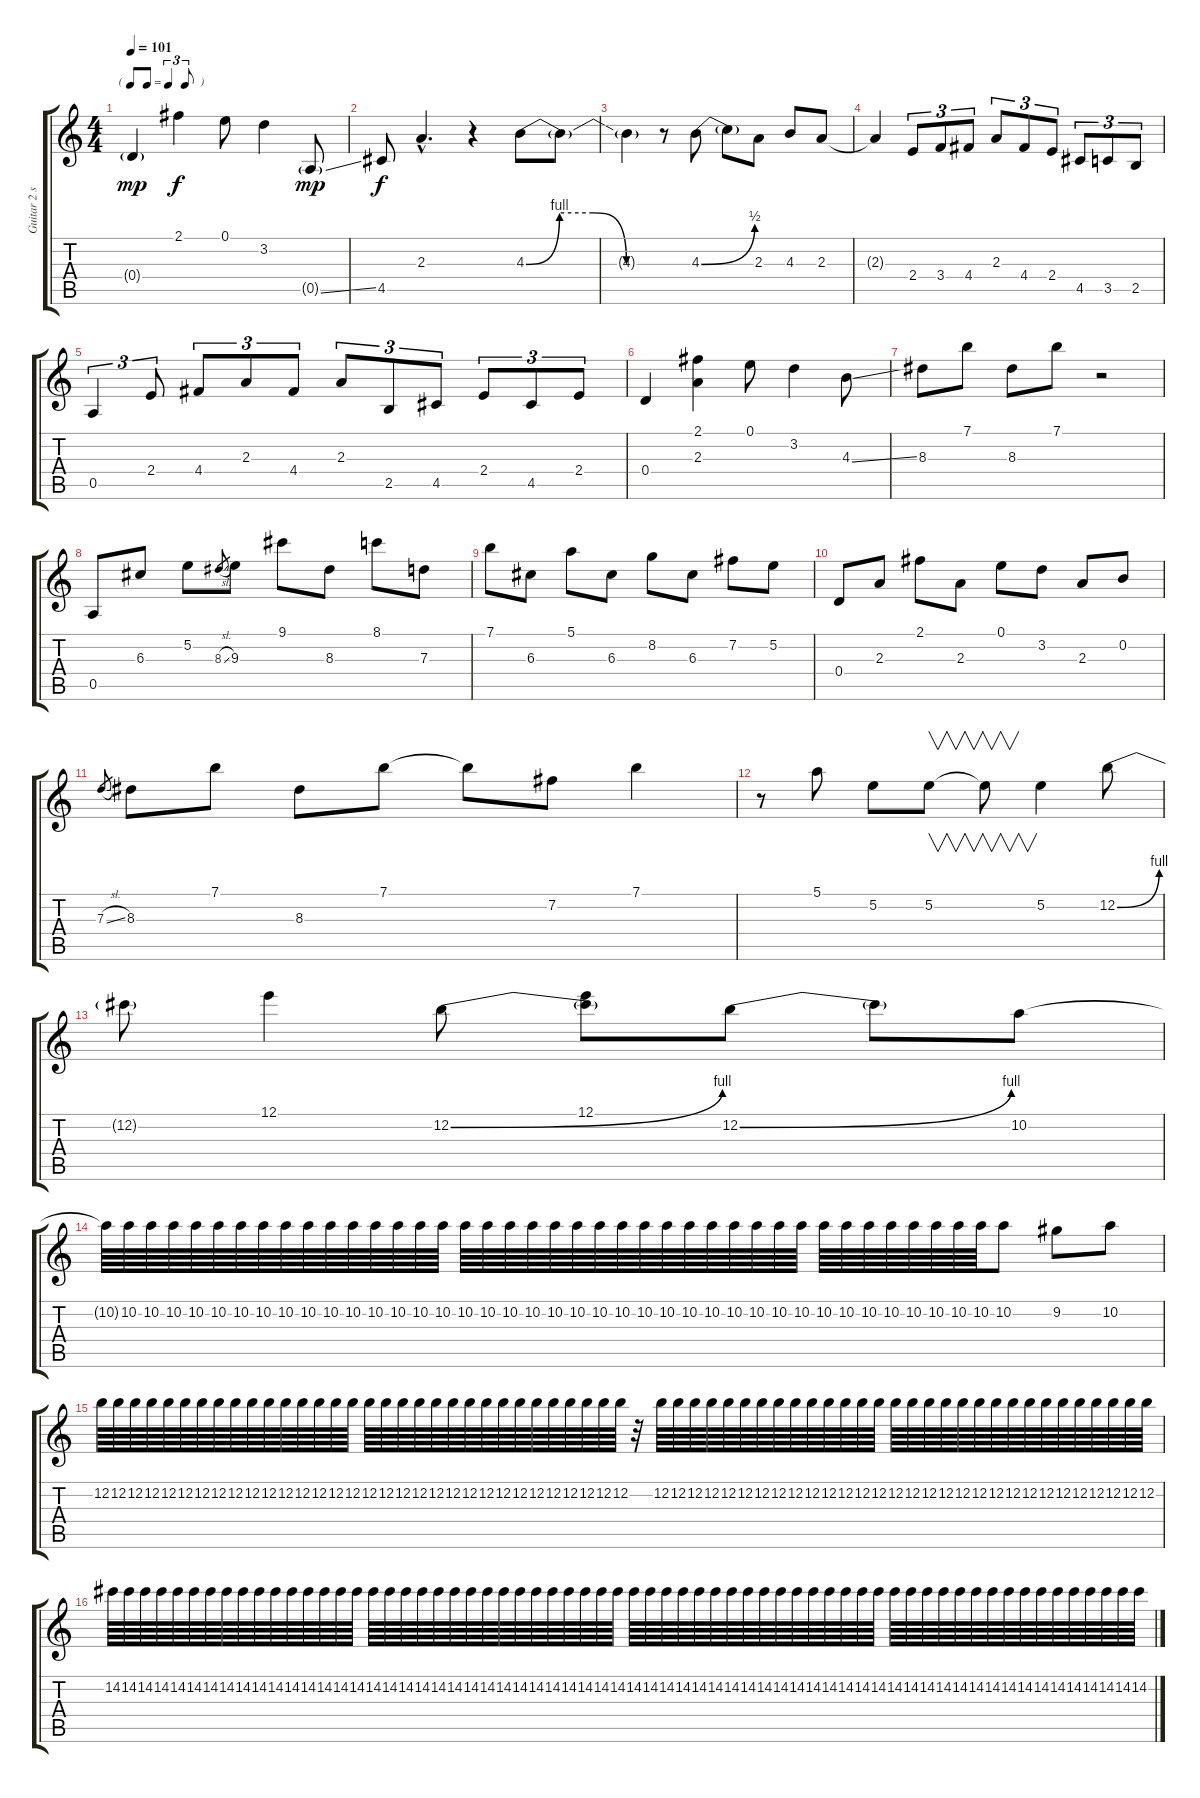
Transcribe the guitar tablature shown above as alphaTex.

\track ("Guitar 2 standard" "Guitar 2 s") {instrument acousticguitarsteel}
\staff {score tabs}
\tuning (E4 B3 G3 D3 A2 E2) {hide}
\ts (4 4)
\tf triplet8th
\tempo 101
\clef g2
\ks c
0.4{g}.4{dy mp} 2.1.4{dy f} 0.1.8 3.2.4 0.5{ss g}.8{dy mp} |
4.5.8{dy f} 2.3{hac}.4{d} r.4 4.3{be (custom 0 0 15 4 30 4 45 0 60 0)}.8 4.3{t}.8 |
4.3{t}.4 r.8 4.3{be (bend 0 0 60 2)}.8 4.3{t}.8 2.3.8 4.3.8 2.3.8 |
2.3{t}.4 2.4.8{tu (3 2)} 3.4.8{tu (3 2)} 4.4.8{tu (3 2)} 2.3.8{tu (3 2)} 4.4.8{tu (3 2)} 2.4.8{tu (3 2)} 4.5.8{tu (3 2)} 3.5.8{tu (3 2)} 2.5.8{tu (3 2)} |
0.5.4{tu (3 2)} 2.4.8{tu (3 2)} 4.4.8{tu (3 2)} 2.3.8{tu (3 2)} 4.4.8{tu (3 2)} 2.3.8{tu (3 2)} 2.5.8{tu (3 2)} 4.5.8{tu (3 2)} 2.4.8{tu (3 2)} 4.5.8{tu (3 2)} 2.4.8{tu (3 2)} |
0.4.4 (2.1 2.3).4 0.1.8 3.2.4 4.3{ss}.8 |
8.3.8 7.1.8 8.3.8 7.1.8 r.2 |
0.5.8 6.3.8 5.2.8 8.3{sl}.8{gr} 9.3.8 9.1.8 8.3.8 8.1.8 7.3.8 |
7.1.8 6.3.8 5.1.8 6.3.8 8.2.8 6.3.8 7.2.8 5.2.8 |
0.4.8 2.3.8 2.1.8 2.3.8 0.1.8 3.2.8 2.3.8 0.2.8 |
7.3{sl}.8{gr} 8.3.8 7.1.8 8.3.8 7.1.8 7.1{t}.8 7.2.8 7.1.4 |
r.8 5.1.8 5.2.8 5.2.8{v} 5.2{t}.8{v} 5.2.4 12.2{be (bend 0 0 60 4)}.8 |
12.2{t}.8 12.1.4 12.2{be (bend 0 0 60 4)}.8 (12.1 12.2{t}).8 12.2{be (bend 0 0 60 4)}.8 12.2{t}.8 10.2.8 |
10.2{t}.64 10.2.64 10.2.64 10.2.64 10.2.64 10.2.64 10.2.64 10.2.64 10.2.64 10.2.64 10.2.64 10.2.64 10.2.64 10.2.64 10.2.64 10.2.64 10.2.64 10.2.64 10.2.64 10.2.64 10.2.64 10.2.64 10.2.64 10.2.64 10.2.64 10.2.64 10.2.64 10.2.64 10.2.64 10.2.64 10.2.64 10.2.64 10.2.64 10.2.64 10.2.64 10.2.64 10.2.64 10.2.64 10.2.64 10.2.64 10.2.8 9.2.8 10.2.8 |
12.2.64 12.2.64 12.2.64 12.2.64 12.2.64 12.2.64 12.2.64 12.2.64 12.2.64 12.2.64 12.2.64 12.2.64 12.2.64 12.2.64 12.2.64 12.2.64 12.2.64 12.2.64 12.2.64 12.2.64 12.2.64 12.2.64 12.2.64 12.2.64 12.2.64 12.2.64 12.2.64 12.2.64 12.2.64 12.2.64 12.2.64 12.2.64 r.32 12.2.64 12.2.64 12.2.64 12.2.64 12.2.64 12.2.64 12.2.64 12.2.64 12.2.64 12.2.64 12.2.64 12.2.64 12.2.64 12.2.64 12.2.64 12.2.64 12.2.64 12.2.64 12.2.64 12.2.64 12.2.64 12.2.64 12.2.64 12.2.64 12.2.64 12.2.64 12.2.64 12.2.64 12.2.64 12.2.64 |
14.2.64 14.2.64 14.2.64 14.2.64 14.2.64 14.2.64 14.2.64 14.2.64 14.2.64 14.2.64 14.2.64 14.2.64 14.2.64 14.2.64 14.2.64 14.2.64 14.2.64 14.2.64 14.2.64 14.2.64 14.2.64 14.2.64 14.2.64 14.2.64 14.2.64 14.2.64 14.2.64 14.2.64 14.2.64 14.2.64 14.2.64 14.2.64 14.2.64 14.2.64 14.2.64 14.2.64 14.2.64 14.2.64 14.2.64 14.2.64 14.2.64 14.2.64 14.2.64 14.2.64 14.2.64 14.2.64 14.2.64 14.2.64 14.2.64 14.2.64 14.2.64 14.2.64 14.2.64 14.2.64 14.2.64 14.2.64 14.2.64 14.2.64 14.2.64 14.2.64 14.2.64 14.2.64 14.2.64 14.2.64
